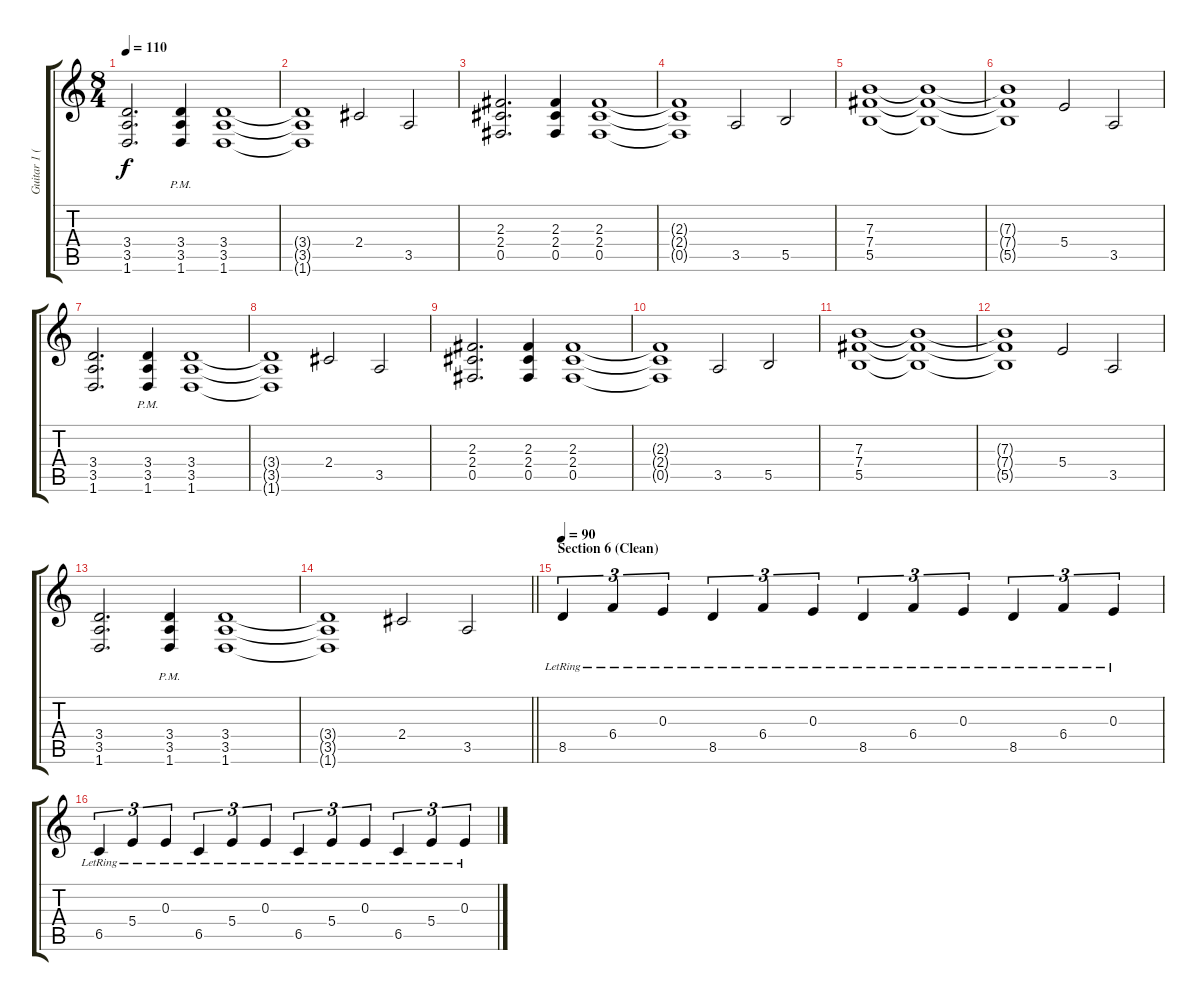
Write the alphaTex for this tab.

\track ("Guitar 1 (Distortion)" "Guitar 1 (") {instrument distortionguitar}
\staff {score tabs}
\tuning (Db4 Ab3 E3 B2 Gb2 Db2) {hide}
\ts (8 4)
\tempo 110
\clef g2
\ks c
(3.4 3.5 1.6).2{d dy f} (3.4{pm} 3.5{pm} 1.6{pm}).4 (3.4 3.5 1.6).1 |
(3.4{t} 3.5{t} 1.6{t}).1 2.4.2 3.5.2 |
(2.3 2.4 0.5).2{d} (2.3 2.4 0.5).4 (2.3 2.4 0.5).1 |
(2.3{t} 2.4{t} 0.5{t}).1 3.5.2 5.5.2 |
(7.3 7.4 5.5).1 (7.3{t} 7.4{t} 5.5{t}).1 |
(7.3{t} 7.4{t} 5.5{t}).1 5.4.2 3.5.2 |
(3.4 3.5 1.6).2{d} (3.4{pm} 3.5{pm} 1.6{pm}).4 (3.4 3.5 1.6).1 |
(3.4{t} 3.5{t} 1.6{t}).1 2.4.2 3.5.2 |
(2.3 2.4 0.5).2{d} (2.3 2.4 0.5).4 (2.3 2.4 0.5).1 |
(2.3{t} 2.4{t} 0.5{t}).1 3.5.2 5.5.2 |
(7.3 7.4 5.5).1 (7.3{t} 7.4{t} 5.5{t}).1 |
(7.3{t} 7.4{t} 5.5{t}).1 5.4.2 3.5.2 |
(3.4 3.5 1.6).2{d} (3.4{pm} 3.5{pm} 1.6{pm}).4 (3.4 3.5 1.6).1 |
\barLineRight lightlight
(3.4{t} 3.5{t} 1.6{t}).1 2.4.2 3.5.2 |
\section ("" "Section 6 (Clean)")
\tempo 90
8.5{lr}.4{tu (3 2)} 6.4{lr}.4{tu (3 2)} 0.3{lr}.4{tu (3 2)} 8.5{lr}.4{tu (3 2)} 6.4{lr}.4{tu (3 2)} 0.3{lr}.4{tu (3 2)} 8.5{lr}.4{tu (3 2)} 6.4{lr}.4{tu (3 2)} 0.3{lr}.4{tu (3 2)} 8.5{lr}.4{tu (3 2)} 6.4{lr}.4{tu (3 2)} 0.3{lr}.4{tu (3 2)} |
6.5{lr}.4{tu (3 2)} 5.4{lr}.4{tu (3 2)} 0.3{lr}.4{tu (3 2)} 6.5{lr}.4{tu (3 2)} 5.4{lr}.4{tu (3 2)} 0.3{lr}.4{tu (3 2)} 6.5{lr}.4{tu (3 2)} 5.4{lr}.4{tu (3 2)} 0.3{lr}.4{tu (3 2)} 6.5{lr}.4{tu (3 2)} 5.4{lr}.4{tu (3 2)} 0.3{lr}.4{tu (3 2)}
